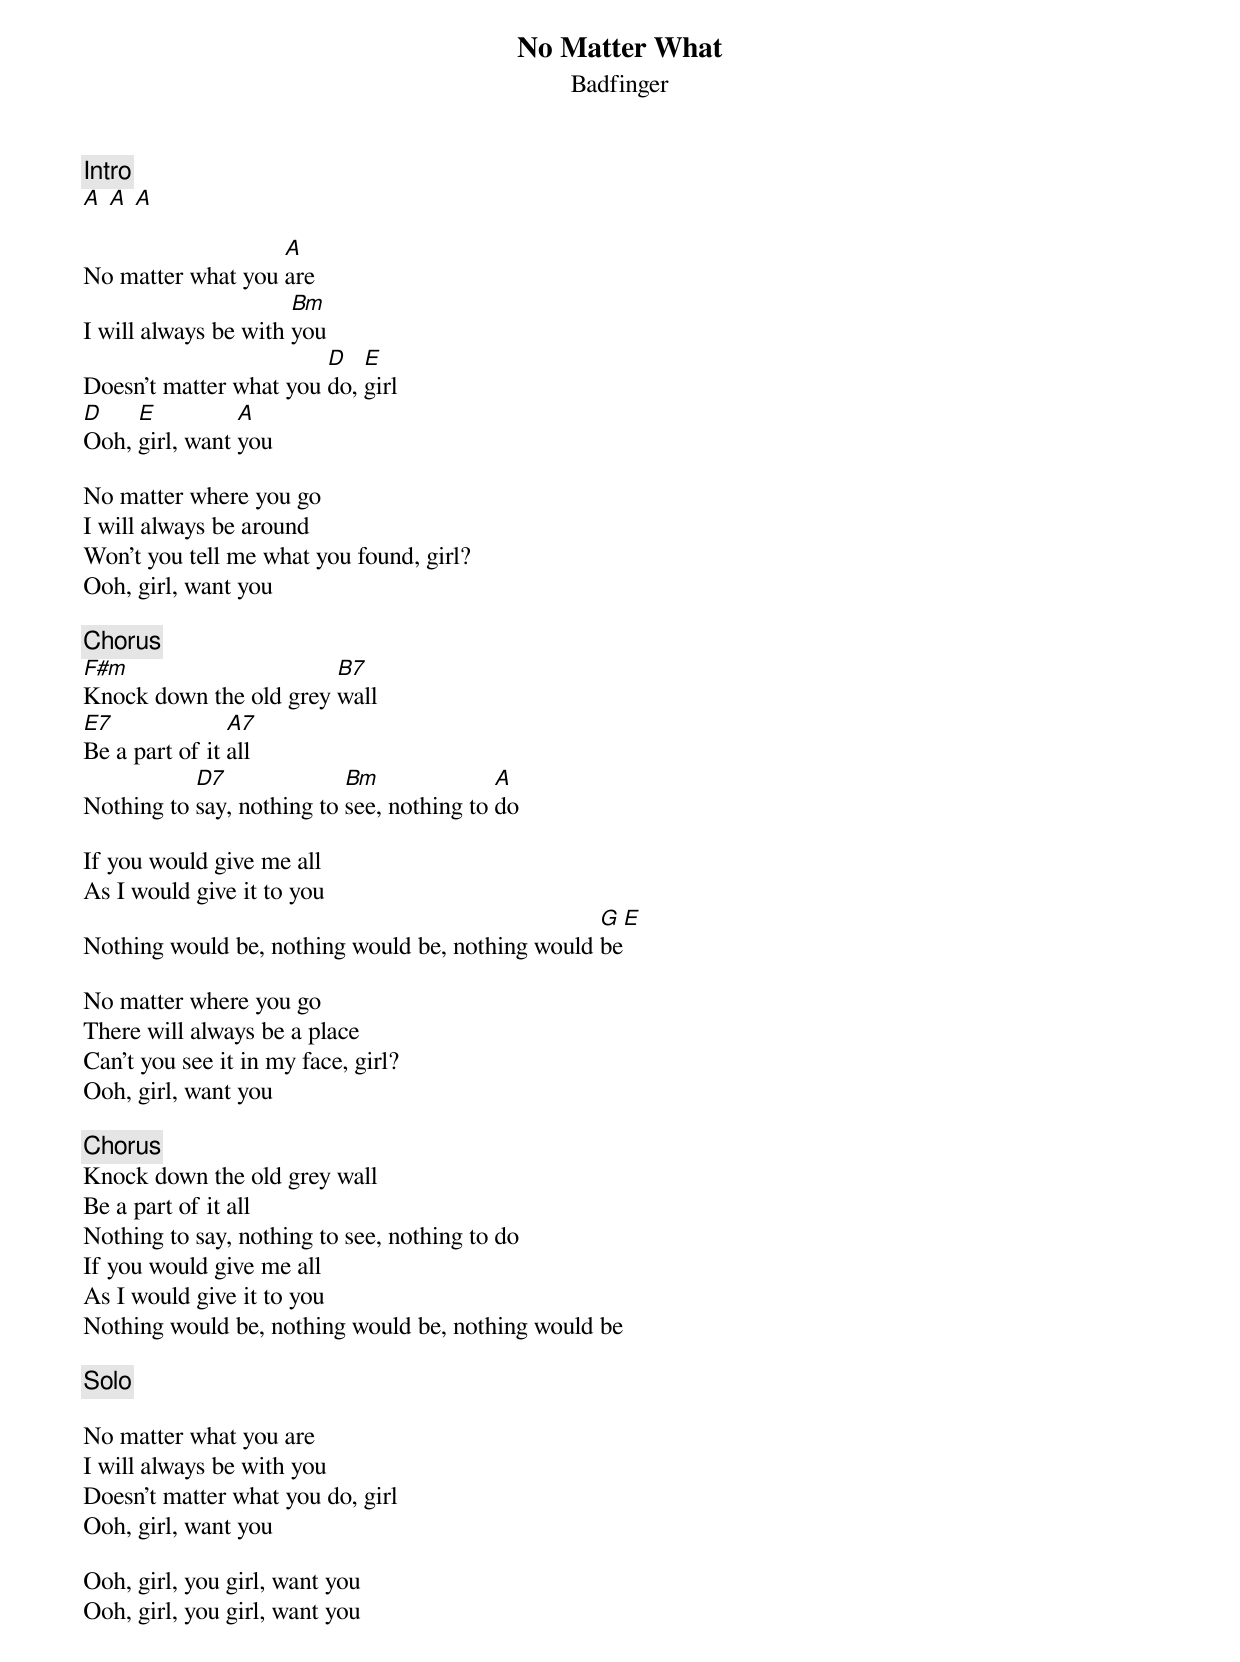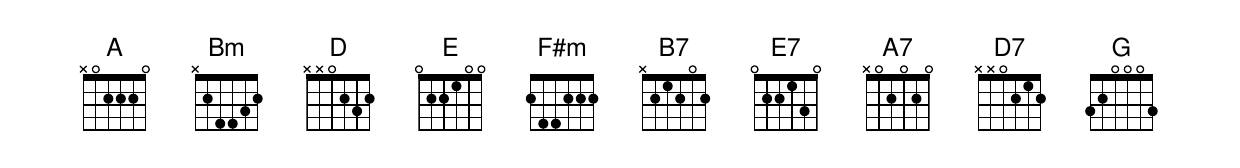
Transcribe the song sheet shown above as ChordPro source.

{title:No Matter What}
{subtitle:Badfinger}
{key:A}
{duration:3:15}
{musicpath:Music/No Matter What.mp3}

{c:Intro}
[A] [A] [A]

No matter what you [A]are
I will always be with [Bm]you
Doesn't matter what you [D]do, [E]girl
[D]Ooh, [E]girl, want [A]you

No matter where you go
I will always be around
Won't you tell me what you found, girl?
Ooh, girl, want you

{c:Chorus}
[F#m]Knock down the old grey [B7]wall
[E7]Be a part of it [A7]all
Nothing to [D7]say, nothing to [Bm]see, nothing to [A]do

If you would give me all
As I would give it to you
Nothing would be, nothing would be, nothing would [G]be[E]

No matter where you go
There will always be a place
Can't you see it in my face, girl?
Ooh, girl, want you

{c:Chorus}
Knock down the old grey wall
Be a part of it all
Nothing to say, nothing to see, nothing to do
If you would give me all
As I would give it to you
Nothing would be, nothing would be, nothing would be

{c:Solo}

No matter what you are
I will always be with you
Doesn't matter what you do, girl
Ooh, girl, want you

Ooh, girl, you girl, want you
Ooh, girl, you girl, want you
